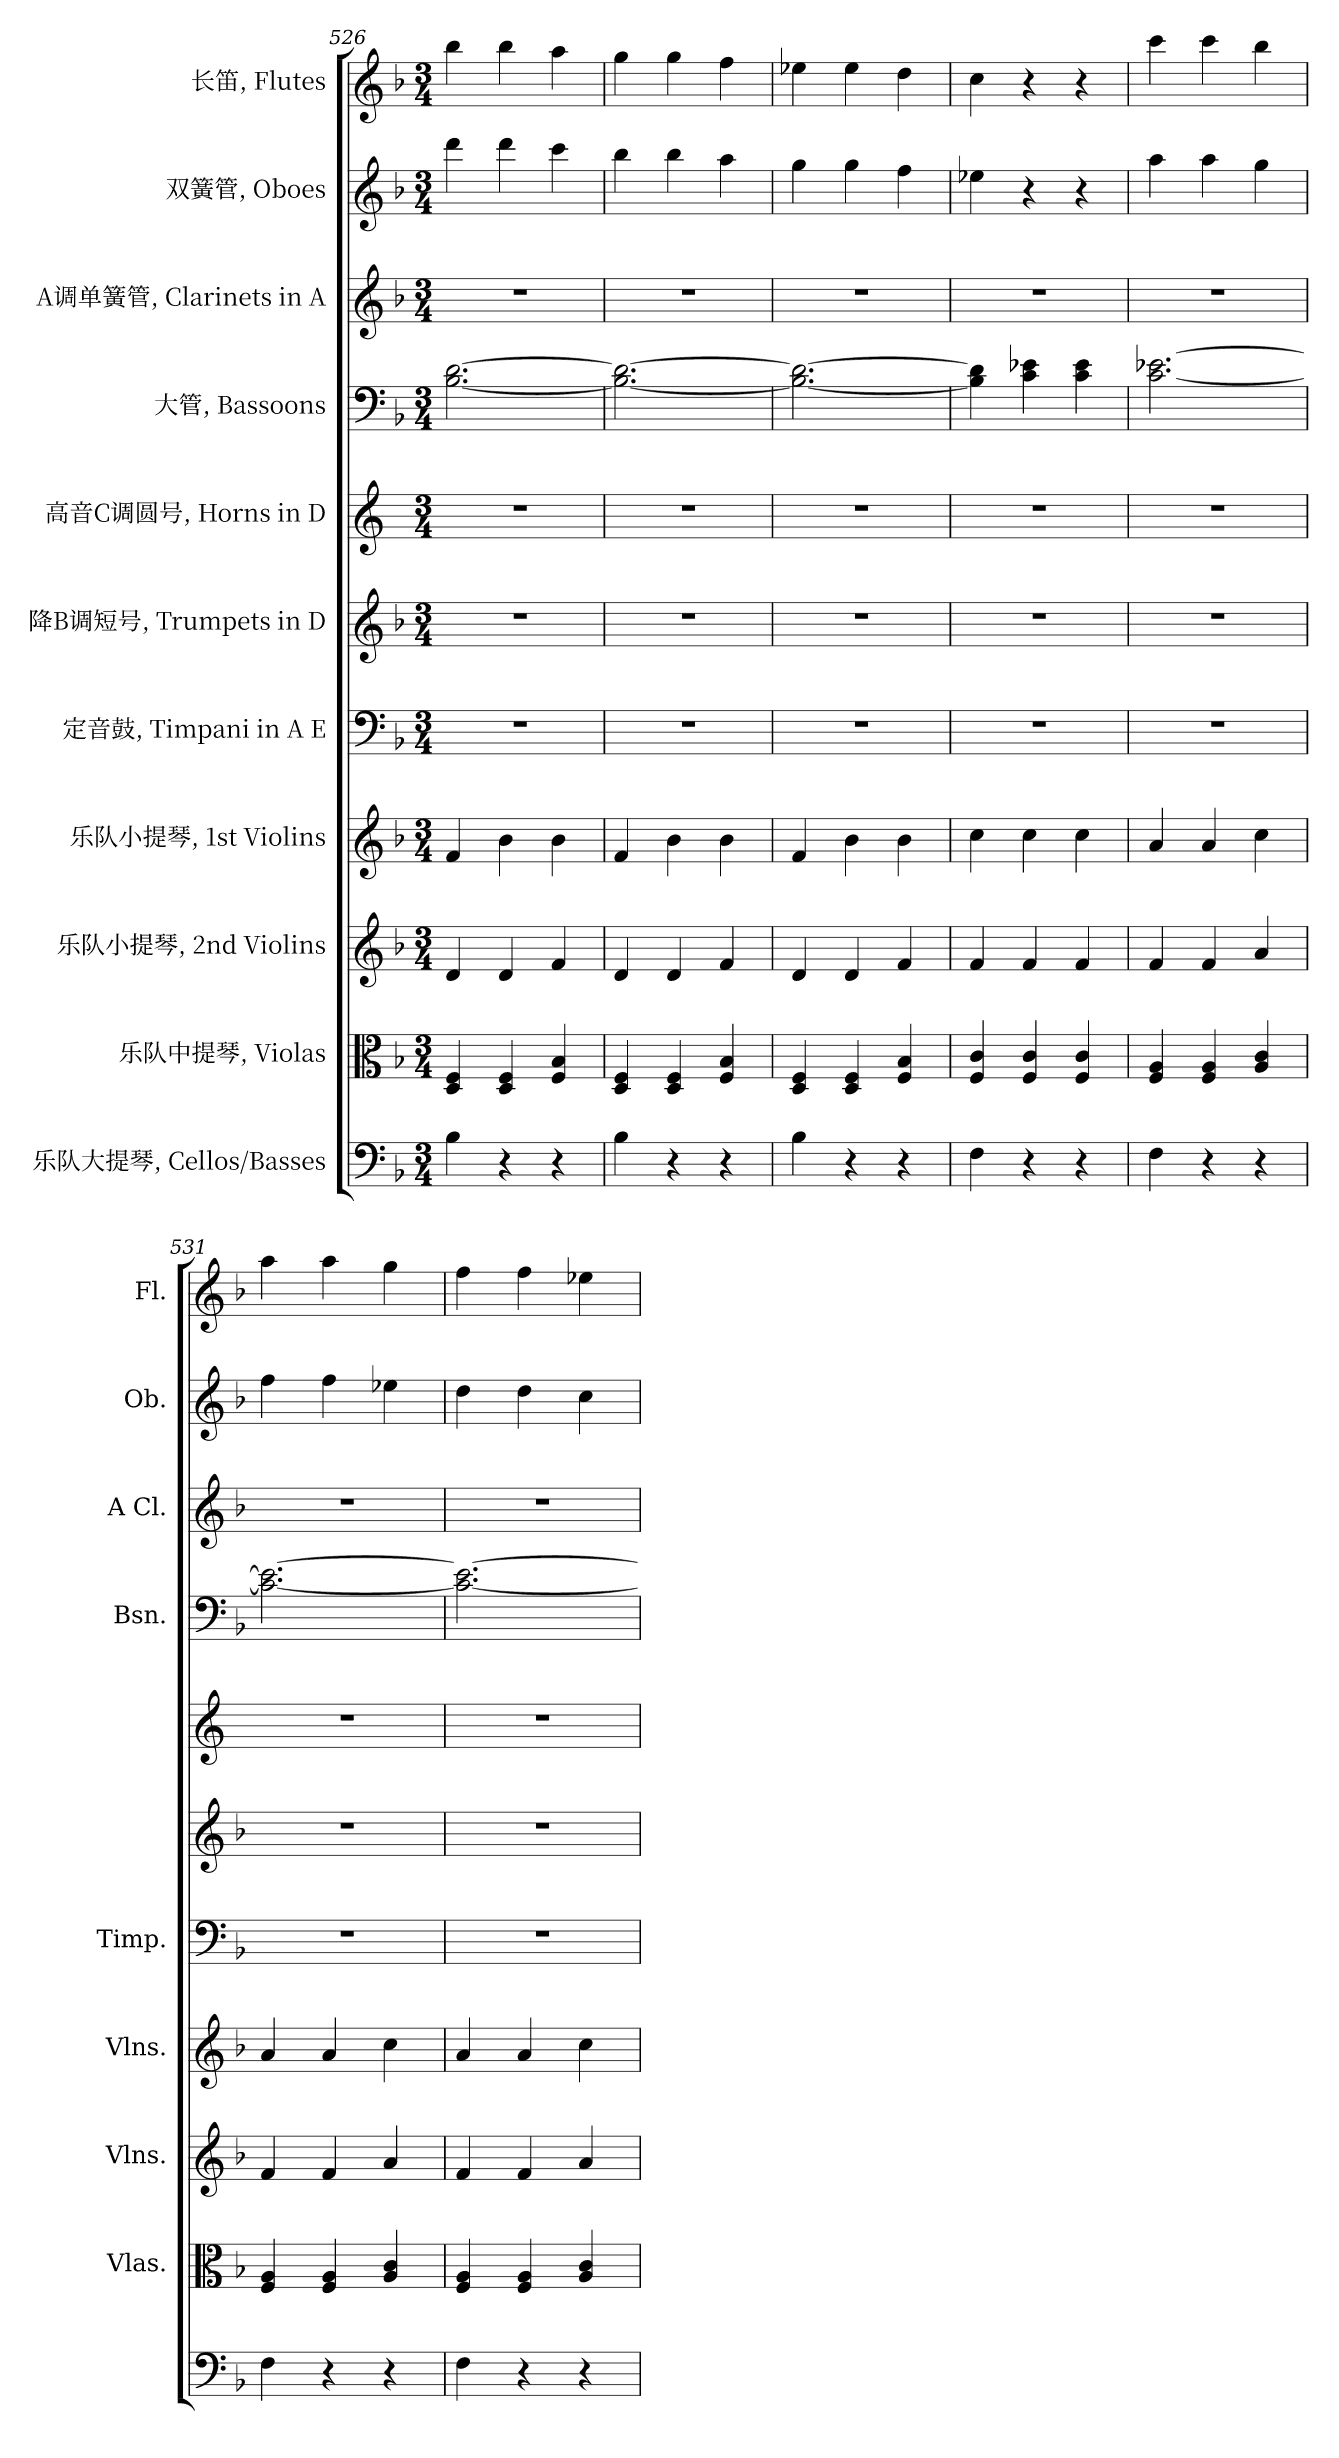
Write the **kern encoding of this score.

**kern	**kern	**kern	**kern	**kern	**kern	**kern	**kern	**kern	**kern	**kern
*part11	*part10	*part9	*part8	*part7	*part6	*part5	*part4	*part3	*part2	*part1
*staff11	*staff10	*staff9	*staff8	*staff7	*staff6	*staff5	*staff4	*staff3	*staff2	*staff1
*I"乐队大提琴, Cellos/Basses	*I"乐队中提琴, Violas	*I"乐队小提琴, 2nd Violins	*I"乐队小提琴, 1st Violins	*I"定音鼓, Timpani in A E	*I"降B调短号, Trumpets in D	*I"高音C调圆号, Horns in D	*I"大管, Bassoons	*I"A调单簧管, Clarinets in A	*I"双簧管, Oboes	*I"长笛, Flutes
*	*I'Vlas.	*I'Vlns.	*I'Vlns.	*I'Timp.	*	*	*I'Bsn.	*I'A Cl.	*I'Ob.	*I'Fl.
*clefF4	*clefC3	*clefG2	*clefG2	*clefF4	*clefG2	*clefG2	*clefF4	*clefG2	*clefG2	*clefG2
*	*	*	*	*	*ITrd1c2	*ITrd4c7	*	*ITrd2c3	*	*
*k[b-]	*k[b-]	*k[b-]	*k[b-]	*k[b-]	*k[b-e-a-]	*k[b-]	*k[b-]	*k[f#c#]	*k[b-]	*k[b-]
*M3/4	*M3/4	*M3/4	*M3/4	*M3/4	*M3/4	*M3/4	*M3/4	*M3/4	*M3/4	*M3/4
=526	=526	=526	=526	=526	=526	=526	=526	=526	=526	=526
4B-\	4D/ 4F/	4d/	4f/	2.r	2.r	2.r	[2.B-\ [2.d\	2.r	4ddd\	4bb-\
4r	4D/ 4F/	4d/	4b-\	.	.	.	.	.	4ddd\	4bb-\
4r	4F/ 4B-/	4f/	4b-\	.	.	.	.	.	4ccc\	4aa\
=527	=527	=527	=527	=527	=527	=527	=527	=527	=527	=527
4B-\	4D/ 4F/	4d/	4f/	2.r	2.r	2.r	2.B-\_ 2.d\_	2.r	4bb-\	4gg\
4r	4D/ 4F/	4d/	4b-\	.	.	.	.	.	4bb-\	4gg\
4r	4F/ 4B-/	4f/	4b-\	.	.	.	.	.	4aa\	4ff\
!!LO:PB:g=z
=528	=528	=528	=528	=528	=528	=528	=528	=528	=528	=528
4B-\	4D/ 4F/	4d/	4f/	2.r	2.r	2.r	2.B-\_ 2.d\_	2.r	4gg\	4ee-X\
4r	4D/ 4F/	4d/	4b-\	.	.	.	.	.	4gg\	4ee-\
4r	4F/ 4B-/	4f/	4b-\	.	.	.	.	.	4ff\	4dd\
=529	=529	=529	=529	=529	=529	=529	=529	=529	=529	=529
4F\	4F/ 4c/	4f/	4cc\	2.r	2.r	2.r	4B-\] 4d\]	2.r	4ee-X\	4cc\
4r	4F/ 4c/	4f/	4cc\	.	.	.	4c\ 4e-X\	.	4r	4r
4r	4F/ 4c/	4f/	4cc\	.	.	.	4c\ 4e-\	.	4r	4r
=530	=530	=530	=530	=530	=530	=530	=530	=530	=530	=530
4F\	4F/ 4A/	4f/	4a/	2.r	2.r	2.r	[2.c\ [2.e-X\	2.r	4aa\	4ccc\
4r	4F/ 4A/	4f/	4a/	.	.	.	.	.	4aa\	4ccc\
4r	4A/ 4c/	4a/	4cc\	.	.	.	.	.	4gg\	4bb-\
=531	=531	=531	=531	=531	=531	=531	=531	=531	=531	=531
4F\	4F/ 4A/	4f/	4a/	2.r	2.r	2.r	2.c\_ 2.e-\_	2.r	4ff\	4aa\
4r	4F/ 4A/	4f/	4a/	.	.	.	.	.	4ff\	4aa\
4r	4A/ 4c/	4a/	4cc\	.	.	.	.	.	4ee-X\	4gg\
=532	=532	=532	=532	=532	=532	=532	=532	=532	=532	=532
4F\	4F/ 4A/	4f/	4a/	2.r	2.r	2.r	2.c\_ 2.e-\_	2.r	4dd\	4ff\
4r	4F/ 4A/	4f/	4a/	.	.	.	.	.	4dd\	4ff\
4r	4A/ 4c/	4a/	4cc\	.	.	.	.	.	4cc\	4ee-X\
=	=	=	=	=	=	=	=	=	=	=
*-	*-	*-	*-	*-	*-	*-	*-	*-	*-	*-
